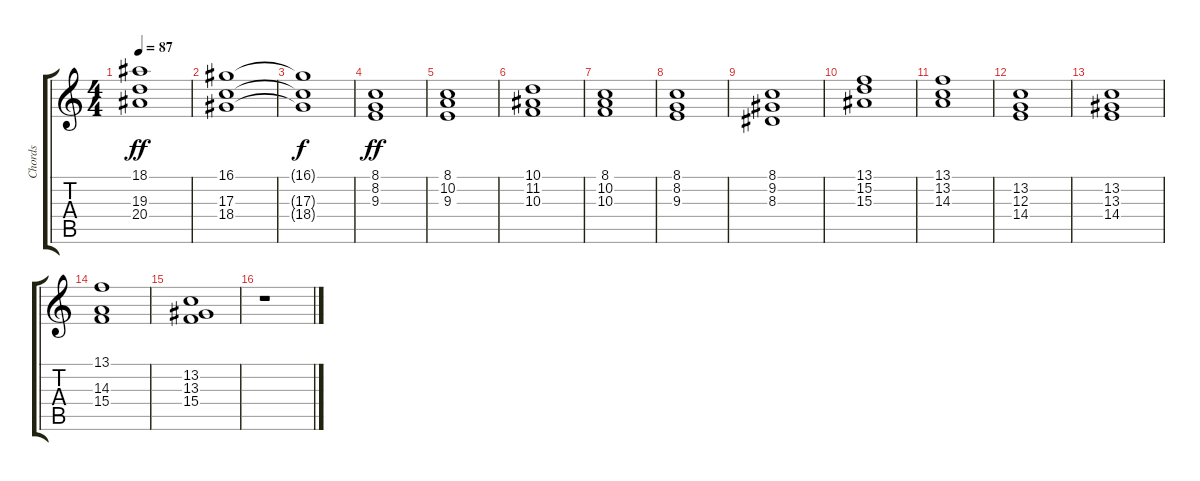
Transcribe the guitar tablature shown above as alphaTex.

\track ("Chords" "Chords") {instrument pad7halo}
\staff {score tabs}
\tuning (E4 B3 G3 D3 A2 E2) {hide}
\ts (4 4)
\tempo 87
\clef g2
\ks c
(18.1 19.3 20.4).1{dy ff} |
(16.1 17.3 18.4).1 |
(16.1{t} 17.3{t} 18.4{t}).1{dy f} |
(8.1 8.2 9.3).1{dy ff} |
(8.1 10.2 9.3).1 |
(10.1 11.2 10.3).1 |
(8.1 10.2 10.3).1 |
(8.1 8.2 9.3).1 |
(8.1 9.2 8.3).1 |
(13.1 15.2 15.3).1 |
(13.1 13.2 14.3).1 |
(13.2 12.3 14.4).1 |
(13.2 13.3 14.4).1 |
(13.1 14.3 15.4).1 |
(13.2 13.3 15.4).1 |
r.1
